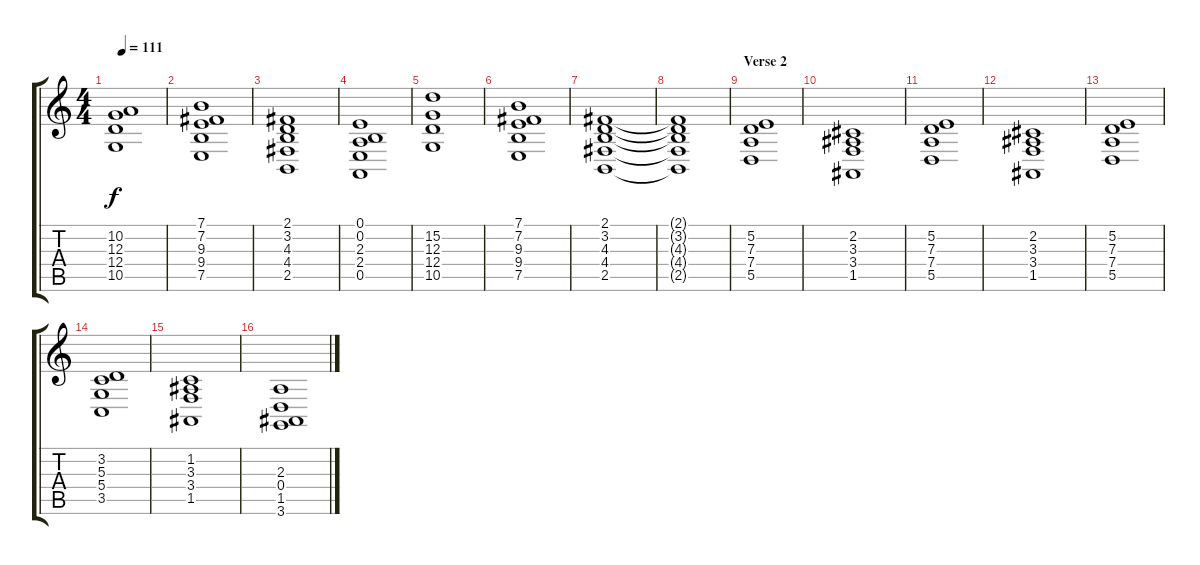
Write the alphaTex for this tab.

\track "" {instrument stringensemble1}
\staff {score tabs}
\tuning (E4 B3 G3 D3 A2 E2) {hide}
\ts (4 4)
\tempo 111
\clef g2
\ks c
(10.2 12.3 12.4 10.5).1{dy f} |
(7.1 7.2 9.3 9.4 7.5).1 |
(2.1 3.2 4.3 4.4 2.5).1 |
(0.1 0.2 2.3 2.4 0.5).1 |
(15.2 12.3 12.4 10.5).1 |
(7.1 7.2 9.3 9.4 7.5).1 |
(2.1 3.2 4.3 4.4 2.5).1 |
(2.1{t} 3.2{t} 4.3{t} 4.4{t} 2.5{t}).1 |
\section ("" "Verse 2")
(5.2 7.3 7.4 5.5).1 |
(2.2 3.3 3.4 1.5).1 |
(5.2 7.3 7.4 5.5).1 |
(2.2 3.3 3.4 1.5).1 |
(5.2 7.3 7.4 5.5).1 |
(3.2 5.3 5.4 3.5).1 |
(1.2 3.3 3.4 1.5).1 |
(2.3 0.4 1.5 3.6).1
